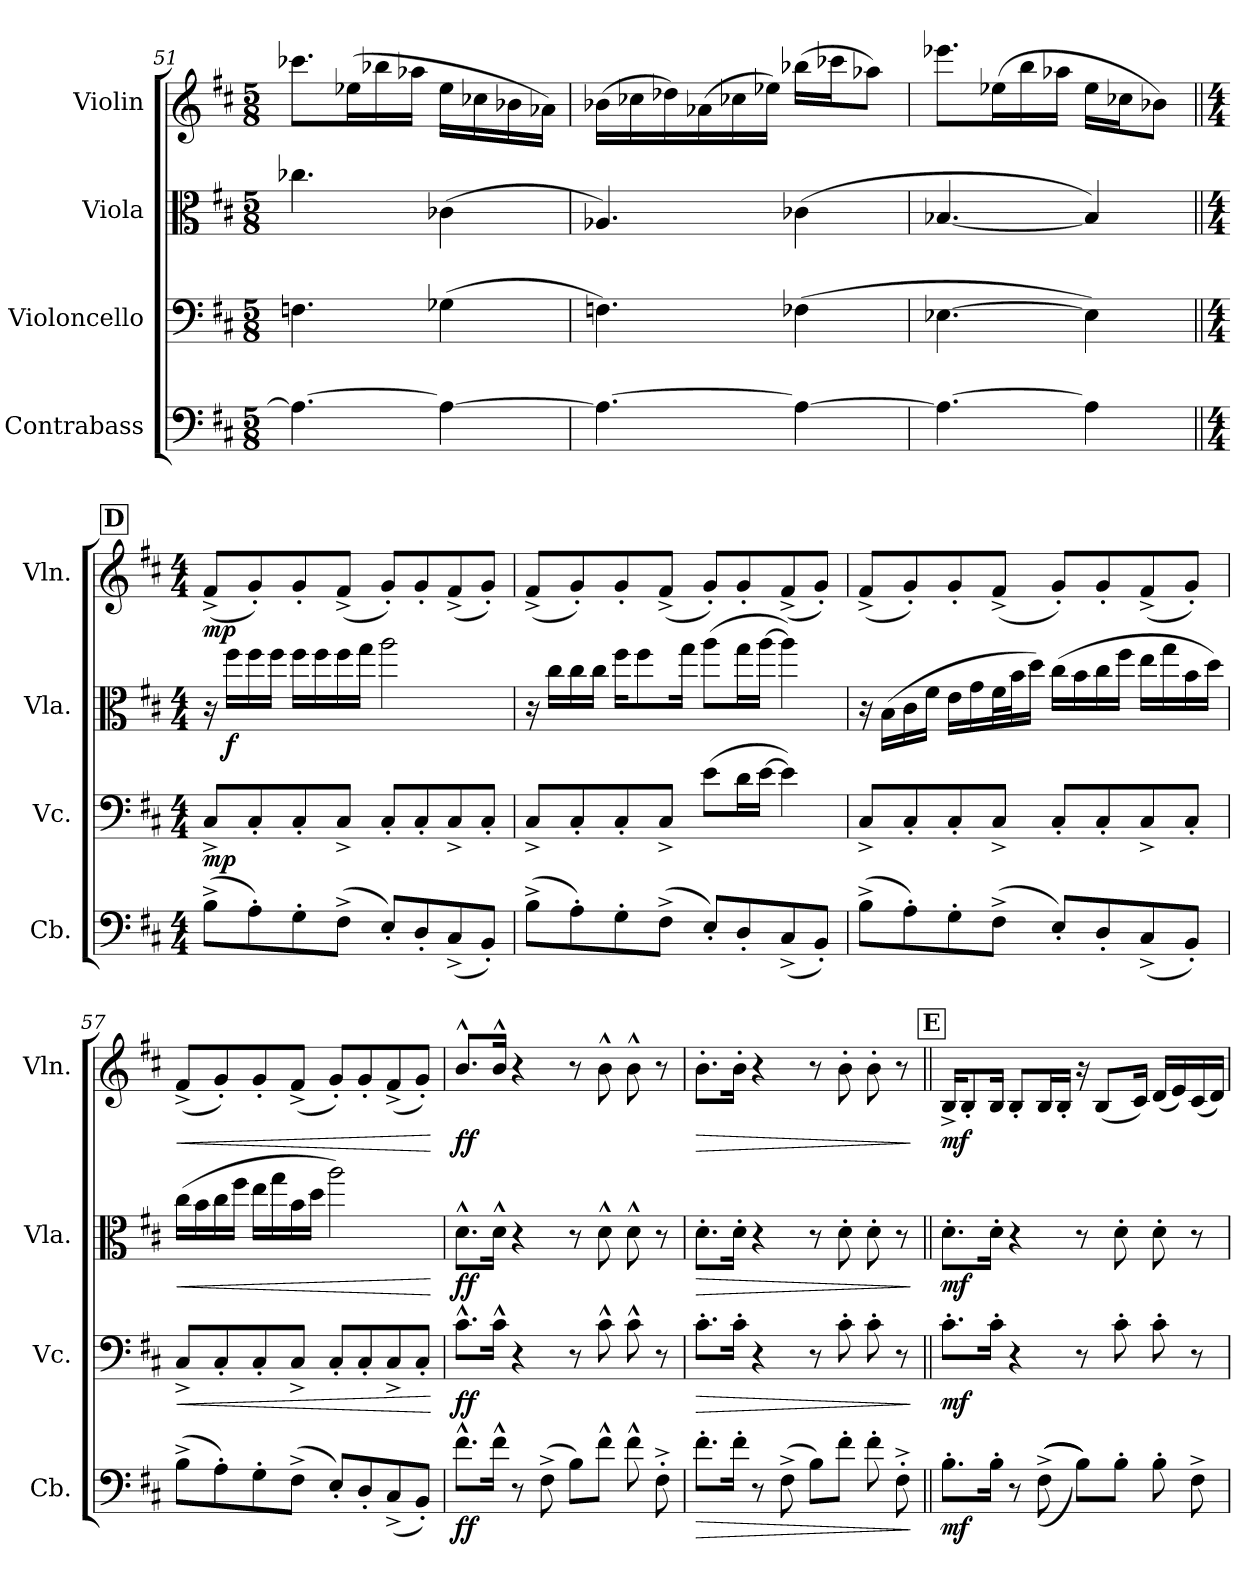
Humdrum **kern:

**kern	**dynam	**kern	**dynam	**kern	**dynam	**kern	**dynam
*part4	*part4	*part3	*part3	*part2	*part2	*part1	*part1
*staff4	*staff4	*staff3	*staff3	*staff2	*staff2	*staff1	*staff1
*I"Contrabass	*	*I"Violoncello	*	*I"Viola	*	*I"Violin	*
*I'Cb.	*	*I'Vc.	*	*I'Vla.	*	*I'Vln.	*
*clefF4	*	*clefF4	*	*clefC3	*	*clefG2	*
*ITrd7c12	*	*	*	*	*	*	*
*k[f#c#]	*	*k[f#c#]	*	*k[f#c#]	*	*k[f#c#]	*
*M5/8	*	*M5/8	*	*M5/8	*	*M5/8	*
=51	=51	=51	=51	=51	=51	=51	=51
4.AA-\_	.	4.Fn\	.	4.cc-X\	.	8.ccc-X\L	.
.	.	.	.	.	.	(>16ee-X\L	.
.	.	.	.	.	.	16bb-X\	.
.	.	.	.	.	.	16aa-X\JJ	.
4AA-\_	.	(>4G-X\	.	(>4c-X\	.	16ee-\LL	.
.	.	.	.	.	.	16cc-X\	.
.	.	.	.	.	.	16b-X\	.
.	.	.	.	.	.	16a-X\JJ)	.
=52	=52	=52	=52	=52	=52	=52	=52
4.AA-\_	.	4.Fn\)	.	4.A-X/)	.	(>16b-X\LL	.
.	.	.	.	.	.	16cc-X\	.
.	.	.	.	.	.	16dd-X\)	.
.	.	.	.	.	.	(>16a-X\	.
.	.	.	.	.	.	16cc-X\	.
.	.	.	.	.	.	16ee-X\JJ)	.
4AA-\_	.	(>4F-X\	.	(>4c-X\	.	(>16bb-X\LL	.
.	.	.	.	.	.	16ccc-X\J	.
.	.	.	.	.	.	8aa-X\J)	.
=53	=53	=53	=53	=53	=53	=53	=53
4.AA-\_	.	[4.E-X\	.	[4.B-X/	.	8.eee-X\L	.
.	.	.	.	.	.	(>16ee-X\L	.
.	.	.	.	.	.	16bb\	.
.	.	.	.	.	.	16aa-X\JJ	.
4AA-\]	.	4E-\])	.	4B-/])	.	16ee-\LL	.
.	.	.	.	.	.	16cc-X\J	.
.	.	.	.	.	.	8b-X\J)	.
!!LO:LB:g=z
!!LO:REH:place=s1:a:B:fs=14:t=D
=54||	=54||	=54||	=54||	=54||	=54||	=54||	=54||
*M4/4	*	*M4/4	*	*M4/4	*	*M4/4	*
!	!	!	!LO:DY:b	!	!	!	!LO:DY:b
(>8BB^\L	.	8C#^/L	mp	16r	.	(<8f#^/L	mp
!	!	!	!	!	!LO:DY:b	!	!
.	.	.	.	16ff#\LL	f	.	.
8AA'\)	.	8C#'/	.	16ff#\	.	8g'/)	.
.	.	.	.	16ff#\JJ	.	.	.
8GG'\	.	8C#'/	.	16ff#\LL	.	8g'/	.
.	.	.	.	16ff#\	.	.	.
(>8FF#^\J	.	8C#^/J	.	16ff#\	.	(<8f#^/J	.
.	.	.	.	16gg\JJ	.	.	.
8EE'/L)	.	8C#'/L	.	2aa\	.	8g'/L)	.
8DD'/	.	8C#'/	.	.	.	8g'/	.
(<8CC#^/	.	8C#^/	.	.	.	(<8f#^/	.
8BBB'/J)	.	8C#'/J	.	.	.	8g'/J)	.
=55	=55	=55	=55	=55	=55	=55	=55
(>8BB^\L	.	8C#^/L	.	16r	.	(<8f#^/L	.
.	.	.	.	16cc#\LL	.	.	.
8AA'\)	.	8C#'/	.	16cc#\	.	8g'/)	.
.	.	.	.	16cc#\JJ	.	.	.
8GG'\	.	8C#'/	.	16ff#\KL	.	8g'/	.
.	.	.	.	8ff#\	.	.	.
(>8FF#^\J	.	8C#^/J	.	.	.	(<8f#^/J	.
.	.	.	.	16gg\Jk	.	.	.
8EE'/L)	.	(>8e\L	.	(>8aa\L	.	8g'/L)	.
8DD'/	.	16d\L	.	16gg\L	.	8g'/	.
.	.	[16e\JJ	.	[16aa\JJ	.	.	.
(<8CC#^/	.	4e\])	.	4aa\])	.	(<8f#^/	.
8BBB'/J)	.	.	.	.	.	8g'/J)	.
=56	=56	=56	=56	=56	=56	=56	=56
(>8BB^\L	.	8C#^/L	.	16r	.	(<8f#^/L	.
.	.	.	.	(>16B\LL	.	.	.
8AA'\)	.	8C#'/	.	16c#\	.	8g'/)	.
.	.	.	.	16f#\JJ	.	.	.
8GG'\	.	8C#'/	.	16e\LL	.	8g'/	.
.	.	.	.	16g\	.	.	.
(>8FF#^\J	.	8C#^/J	.	32f#\L	.	(<8f#^/J	.
.	.	.	.	32b\J	.	.	.
.	.	.	.	16dd\JJ)	.	.	.
8EE'/L)	.	8C#'/L	.	(>16cc#\LL	.	8g'/L)	.
.	.	.	.	16b\	.	.	.
8DD'/	.	8C#'/	.	16cc#\	.	8g'/	.
.	.	.	.	16ff#\JJ	.	.	.
(<8CC#^/	.	8C#^/	.	16ee\LL	.	(<8f#^/	.
.	.	.	.	16gg\	.	.	.
8BBB'/J)	.	8C#'/J	.	16b\	.	8g'/J)	.
.	.	.	.	16dd\JJ)	.	.	.
!!LO:PB:g=z
=57	=57	=57	=57	=57	=57	=57	=57
!	!	!	!LO:HP:b	!	!LO:HP:b	!	!LO:HP:b
(>8BB^\L	.	8C#^/L	<	(>16cc#\LL	<	(<8f#^/L	<
.	.	.	.	16b\	.	.	.
8AA'\)	.	8C#'/	.	16cc#\	.	8g'/)	.
.	.	.	.	16ff#\JJ	.	.	.
8GG'\	.	8C#'/	.	16ee\LL	.	8g'/	.
.	.	.	.	16gg\	.	.	.
(>8FF#^\J	.	8C#^/J	.	16b\	.	(<8f#^/J	.
.	.	.	.	16dd\JJ	.	.	.
8EE'/L)	.	8C#'/L	.	2aa\)	.	8g'/L)	.
8DD'/	.	8C#'/	.	.	.	8g'/	.
(<8CC#^/	.	8C#^/	.	.	.	(<8f#^/	.
8BBB'/J)	.	8C#'/J	.	.	.	8g'/J)	.
.	.	.	[	.	[	.	[
=58	=58	=58	=58	=58	=58	=58	=58
!	!LO:DY:b	!	!LO:DY:b	!	!LO:DY:b	!	!LO:DY:b
8.F#^^\L	ff	8.c#^^\L	ff	8.d^^\L	ff	8.b^^/L	ff
16F#^^\Jk	.	16c#^^\Jk	.	16d^^\Jk	.	16b^^/Jk	.
8r	.	4r	.	4r	.	4r	.
(>8FF#^\	.	.	.	.	.	.	.
8BB\L)	.	8r	.	8r	.	8r	.
8F#^^\J	.	8c#^^\	.	8d^^\	.	8b^^\	.
8F#^^\	.	8c#^^\	.	8d^^\	.	8b^^\	.
8FF#'^\	.	8r	.	8r	.	8r	.
=59	=59	=59	=59	=59	=59	=59	=59
!	!LO:HP:b	!	!LO:HP:b	!	!LO:HP:b	!	!LO:HP:b
8.F#'\L	>	8.c#'\L	>	8.d'\L	>	8.b'\L	>
16F#'\Jk	.	16c#'\Jk	.	16d'\Jk	.	16b'\Jk	.
8r	.	4r	.	4r	.	4r	.
(>8FF#^\	.	.	.	.	.	.	.
8BB\L)	.	8r	.	8r	.	8r	.
8F#'\J	.	8c#'\	.	8d'\	.	8b'\	.
8F#'\	.	8c#'\	.	8d'\	.	8b'\	.
8FF#'^\	.	8r	.	8r	.	8r	.
.	]	.	]	.	]	.	]
!!LO:REH:place=s1:a:B:fs=14:t=E
=60||	=60||	=60||	=60||	=60||	=60||	=60||	=60||
!	!LO:DY:b	!	!LO:DY:b	!	!LO:DY:b	!	!LO:DY:b
8.BB'\L	mf	8.c#'\L	mf	8.d'\L	mf	16B^/KL	mf
.	.	.	.	.	.	8B'/	.
16BB'\Jk	.	16c#'\Jk	.	16d'\Jk	.	16B/Jk	.
8r	.	4r	.	4r	.	8B'/L	.
(>(>(>(>8FF#^\	.	.	.	.	.	16B/L	.
.	.	.	.	.	.	16B'/JJ	.
8BB\L))))	.	8r	.	8r	.	16r	.
.	.	.	.	.	.	(<8B/L	.
8BB'\J	.	8c#'\	.	8d'\	.	.	.
.	.	.	.	.	.	16c#/Jk)	.
8BB'\	.	8c#'\	.	8d'\	.	(<16d/LL	.
.	.	.	.	.	.	16e/)	.
8FF#^\	.	8r	.	8r	.	(<16c#/	.
.	.	.	.	.	.	16d/JJ)	.
=	=	=	=	=	=	=	=
*-	*-	*-	*-	*-	*-	*-	*-
